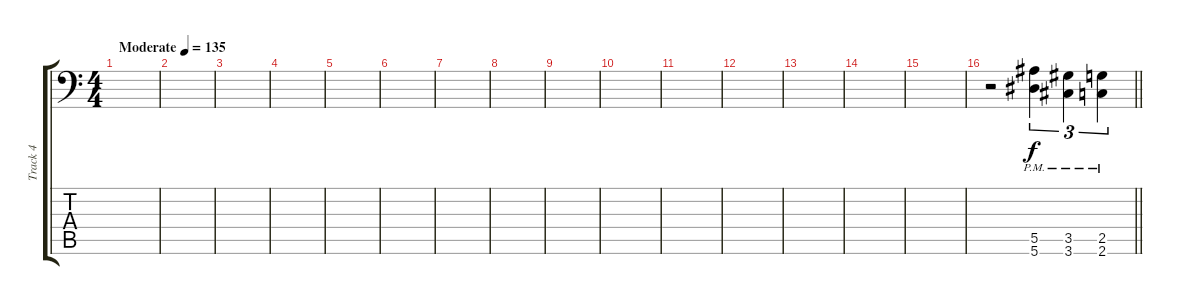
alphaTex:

\track ("Track 4" "Track 4") {instrument distortionguitar}
\staff {score tabs}
\tuning (C4 G3 Eb3 Bb2 F2 Bb1) {hide}
\ts (4 4)
\tempo (135 "Moderate")
\clef f4
\ks c
|
|
|
|
|
|
|
|
|
|
|
|
|
|
|
\barLineRight lightlight
r.2 (5.5{pm} 5.6{pm}).4{tu (3 2)} (3.5{pm} 3.6{pm}).4{tu (3 2)} (2.5{pm} 2.6{pm}).4{tu (3 2)}
